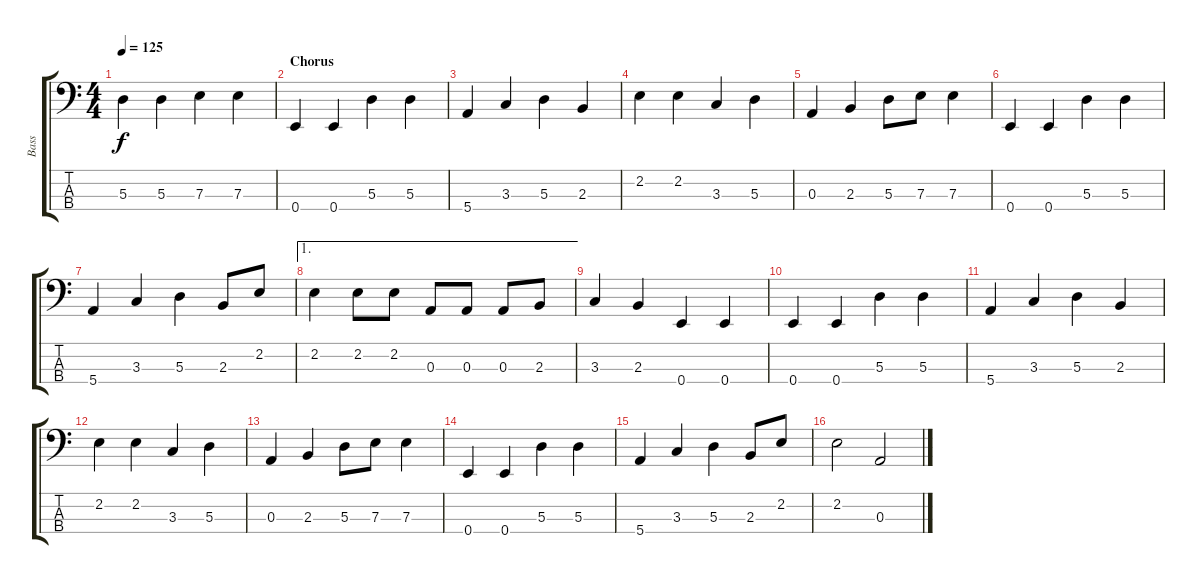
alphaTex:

\track ("Bass" "Bass") {instrument electricbassfinger}
\staff {score tabs}
\tuning (G2 D2 A1 E1) {hide}
\ts (4 4)
\tempo 125
\clef f4
\ks c
5.3.4{dy f} 5.3.4 7.3.4 7.3.4 |
\section ("" "Chorus")
0.4.4 0.4.4 5.3.4 5.3.4 |
5.4.4 3.3.4 5.3.4 2.3.4 |
2.2.4 2.2.4 3.3.4 5.3.4 |
0.3.4 2.3.4 5.3.8 7.3.8 7.3.4 |
0.4.4 0.4.4 5.3.4 5.3.4 |
5.4.4 3.3.4 5.3.4 2.3.8 2.2.8 |
\ae 1
2.2.4 2.2.8 2.2.8 0.3.8 0.3.8 0.3.8 2.3.8 |
3.3.4 2.3.4 0.4.4 0.4.4 |
0.4.4 0.4.4 5.3.4 5.3.4 |
5.4.4 3.3.4 5.3.4 2.3.4 |
2.2.4 2.2.4 3.3.4 5.3.4 |
0.3.4 2.3.4 5.3.8 7.3.8 7.3.4 |
0.4.4 0.4.4 5.3.4 5.3.4 |
5.4.4 3.3.4 5.3.4 2.3.8 2.2.8 |
2.2.2 0.3.2
